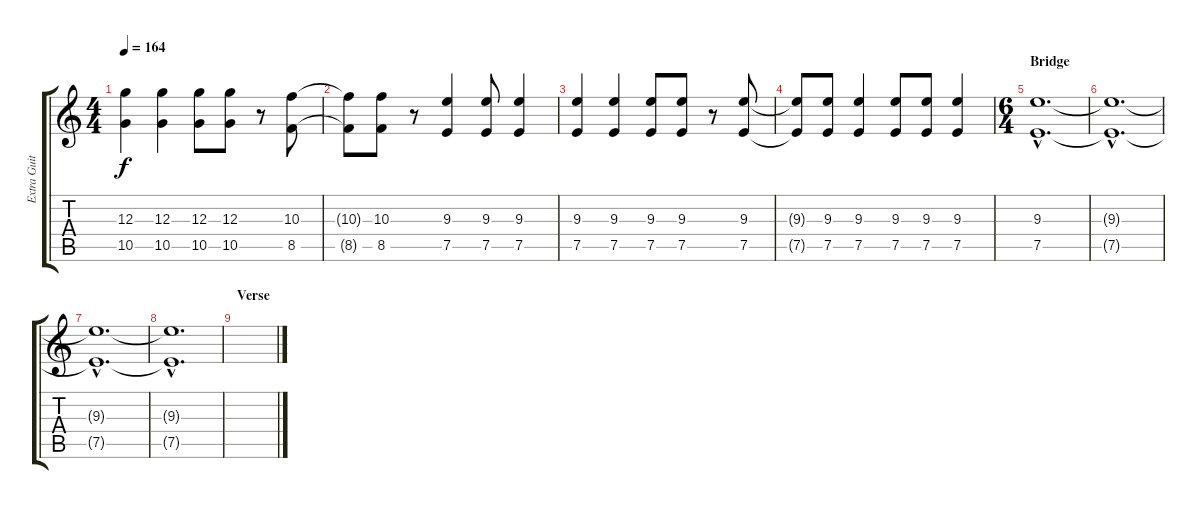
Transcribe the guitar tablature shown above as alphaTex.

\track ("Extra Guitar" "Extra Guit") {instrument distortionguitar}
\staff {score tabs}
\tuning (E4 B3 G3 D3 A2 E2) {hide}
\ts (4 4)
\tempo 164
\clef g2
\ks c
(12.3 10.5).4{dy f} (12.3 10.5).4 (12.3 10.5).8 (12.3 10.5).8 r.8 (10.3 8.5).8 |
(10.3{t} 8.5{t}).8 (10.3 8.5).8 r.8 (9.3 7.5).4 (9.3 7.5).8 (9.3 7.5).4 |
(9.3 7.5).4 (9.3 7.5).4 (9.3 7.5).8 (9.3 7.5).8 r.8 (9.3 7.5).8 |
(9.3{t} 7.5{t}).8 (9.3 7.5).8 (9.3 7.5).4 (9.3 7.5).8 (9.3 7.5).8 (9.3 7.5).4 |
\ts (6 4)
\section ("" "Bridge")
(9.3{hac} 7.5{hac}).1{d volume 7} |
(9.3{hac t} 7.5{hac t}).1{d} |
(9.3{hac t} 7.5{hac t}).1{d volume 4} |
(9.3{hac t} 7.5{hac t}).1{d} |
\section ("" "Verse")
